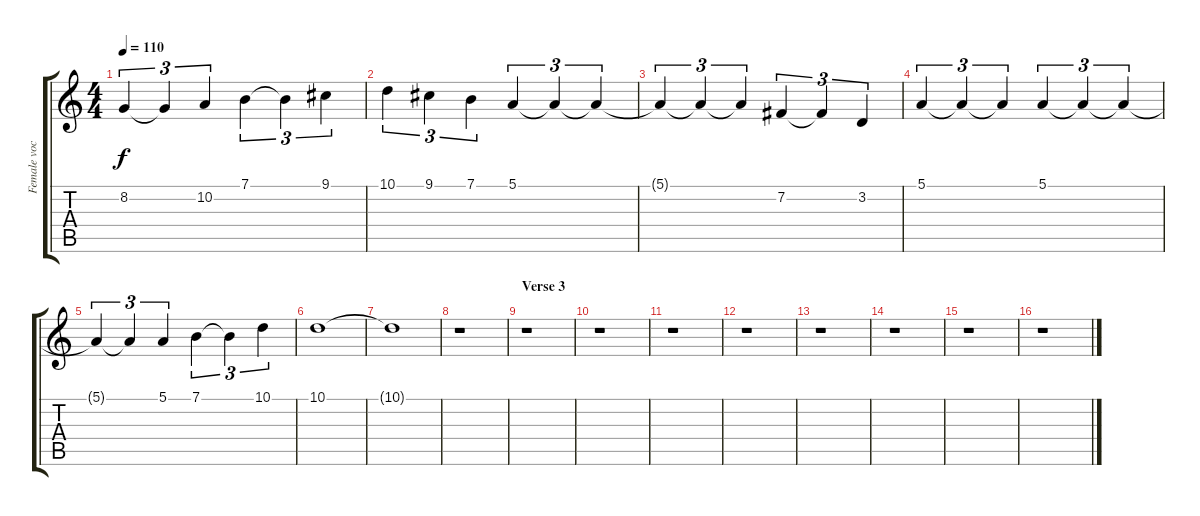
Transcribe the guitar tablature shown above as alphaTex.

\track ("Female vocals" "Female voc") {instrument lead6voice}
\staff {score tabs}
\tuning (E4 B3 G3 D3 A2 E2) {hide}
\ts (4 4)
\tempo 110
\clef g2
\ks c
8.2.4{tu (3 2) dy f} 8.2{t}.4{tu (3 2)} 10.2.4{tu (3 2)} 7.1.4{tu (3 2)} 7.1{t}.4{tu (3 2)} 9.1.4{tu (3 2)} |
10.1.4{tu (3 2)} 9.1.4{tu (3 2)} 7.1.4{tu (3 2)} 5.1.4{tu (3 2)} 5.1{t}.4{tu (3 2)} 5.1{t}.4{tu (3 2)} |
5.1{t}.4{tu (3 2)} 5.1{t}.4{tu (3 2)} 5.1{t}.4{tu (3 2)} 7.2.4{tu (3 2)} 7.2{t}.4{tu (3 2)} 3.2.4{tu (3 2)} |
5.1.4{tu (3 2)} 5.1{t}.4{tu (3 2)} 5.1{t}.4{tu (3 2)} 5.1.4{tu (3 2)} 5.1{t}.4{tu (3 2)} 5.1{t}.4{tu (3 2)} |
5.1{t}.4{tu (3 2)} 5.1{t}.4{tu (3 2)} 5.1.4{tu (3 2)} 7.1.4{tu (3 2)} 7.1{t}.4{tu (3 2)} 10.1.4{tu (3 2)} |
10.1.1 |
10.1{t}.1 |
r.1 |
\section ("" "Verse 3")
r.1 |
r.1 |
r.1 |
r.1 |
r.1 |
r.1 |
r.1 |
r.1
